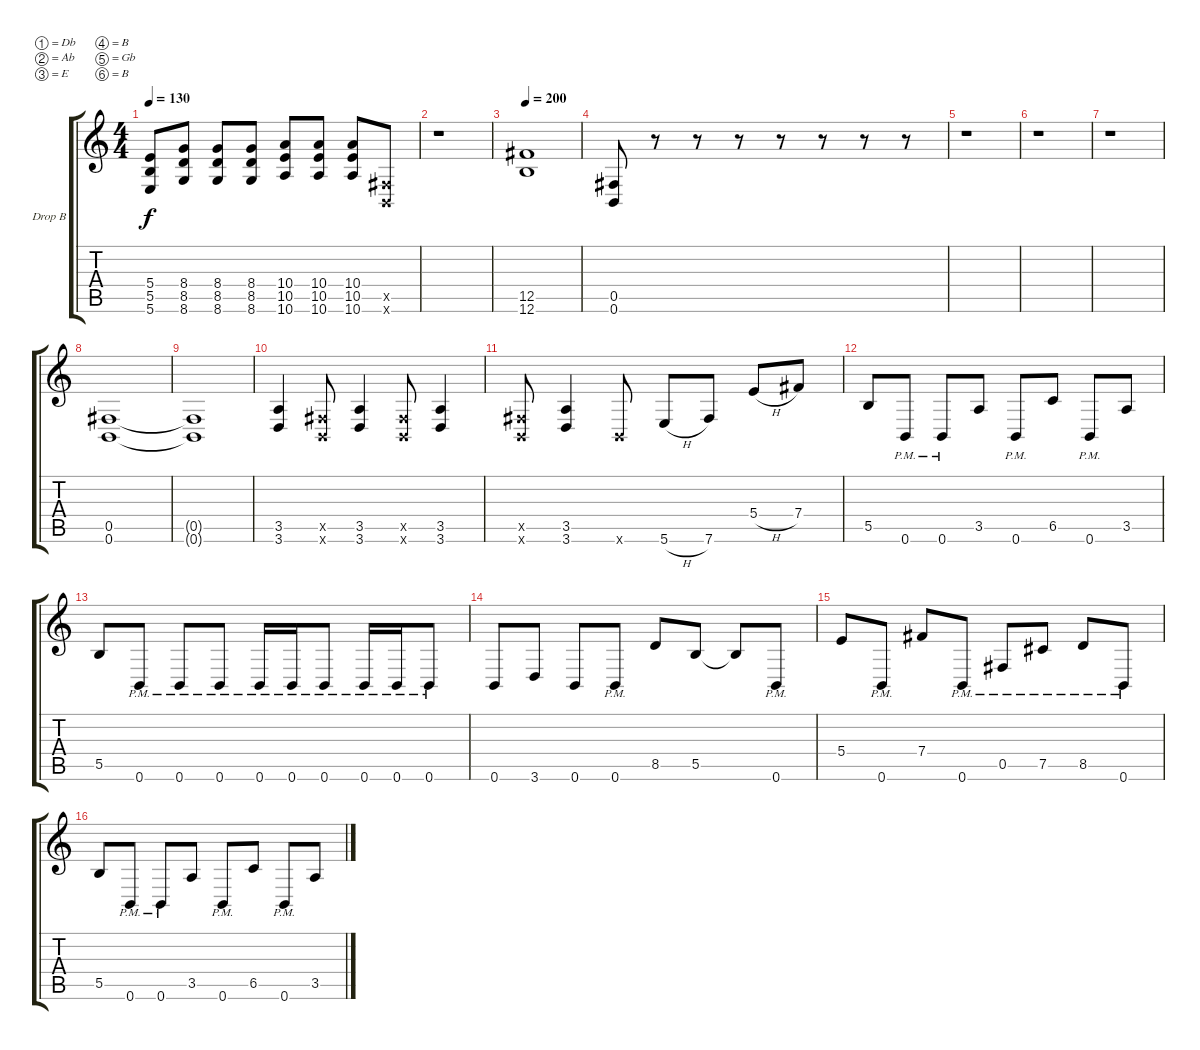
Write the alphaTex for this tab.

\bracketExtendMode groupsimilarinstruments
\firstSystemTrackNameOrientation horizontal
\otherSystemsTrackNameOrientation horizontal
\track ("Bagpipe" "Drop B") {instrument distortionguitar}
\staff {score tabs}
\tuning (Db4 Ab3 E3 B2 Gb2 B1)
\ts (4 4)
\tempo 130
\clef g2
\ks c
(5.6{t} 5.5{t} 5.4{t}).8{dy f} (8.6 8.5 8.4).8 (8.6 8.5 8.4).8 (8.5 8.6 8.4).8 (10.5 10.6 10.4).8 (10.6 10.5 10.4).8 (10.5 10.6 10.4).8 (0.6{x} 0.5{x}).8 |
r.1 |
\tempo 200
(12.6 12.5).1 |
(0.6 0.5).8 r.8 r.8 r.8 r.8 r.8 r.8 r.8 |
r.1 |
r.1 |
r.1 |
(0.5 0.6).1 |
(0.6{t} 0.5{t}).1 |
(3.6 3.5).4 (0.6{x} 0.5{x}).8 (3.5 3.6).4 (0.6{x} 0.5{x}).8 (3.5 3.6).4 |
(0.6{x} 0.5{x}).8 (3.5 3.6).4 0.6{x}.8 5.6{h}.8 7.6.8 5.4{h}.8 7.4.8 |
5.5.8 0.6{pm}.8 0.6{pm}.8 3.5.8 0.6{pm}.8 6.5.8 0.6{pm}.8 3.5.8 |
5.5.8 0.6{pm}.8 0.6{pm}.8 0.6{pm}.8 0.6{pm}.16 0.6{pm}.16 0.6{pm}.8 0.6{pm}.16 0.6{pm}.16 0.6{pm}.8 |
0.6.8 3.6.8 0.6.8 0.6{pm}.8 8.5.8 5.5.8 5.5{t}.8 0.6{pm}.8 |
5.4.8 0.6{pm}.8 7.4.8 0.6{pm}.8 0.5{pm}.8 7.5{pm}.8 8.5{pm}.8 0.6{pm}.8 |
5.5.8 0.6{pm}.8 0.6{pm}.8 3.5.8 0.6{pm}.8 6.5.8 0.6{pm}.8 3.5.8
